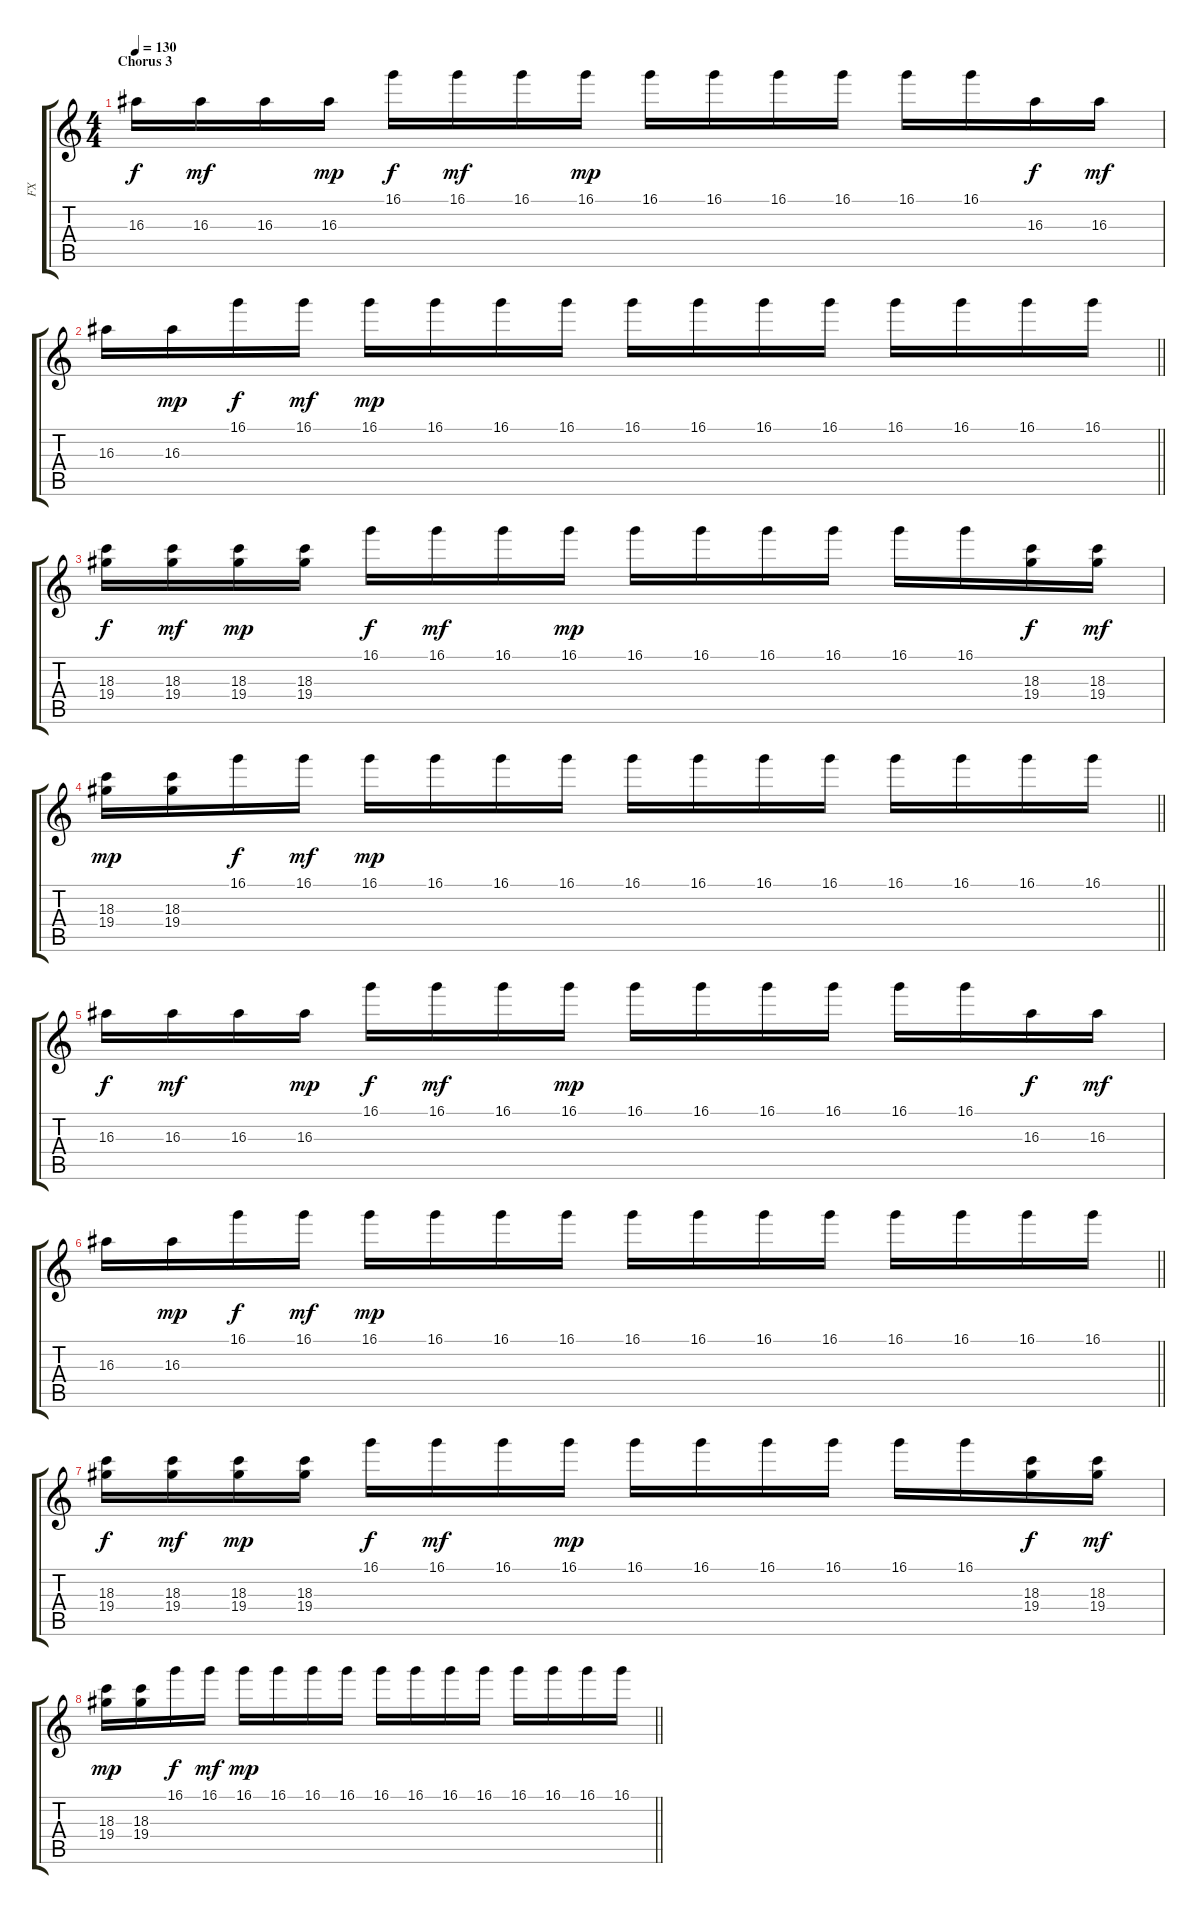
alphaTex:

\track ("FX" "FX") {instrument fx5brightness}
\staff {score tabs}
\tuning (Eb5 Bb4 Gb4 Db4 Ab3 Eb3) {hide}
\ts (4 4)
\section ("" "Chorus 3")
\tempo 130
\clef g2
\ks c
16.3.16{dy f} 16.3.16{dy mf} 16.3.16 16.3.16{dy mp} 16.1.16{dy f} 16.1.16{dy mf} 16.1.16 16.1.16{dy mp} 16.1.16 16.1.16 16.1.16 16.1.16 16.1.16 16.1.16 16.3.16{dy f} 16.3.16{dy mf} |
\barLineRight lightlight
16.3.16 16.3.16{dy mp} 16.1.16{dy f} 16.1.16{dy mf} 16.1.16{dy mp} 16.1.16 16.1.16 16.1.16 16.1.16 16.1.16 16.1.16 16.1.16 16.1.16 16.1.16 16.1.16 16.1.16 |
(18.3 19.4).16{dy f} (18.3 19.4).16{dy mf} (18.3 19.4).16{dy mp} (18.3 19.4).16 16.1.16{dy f} 16.1.16{dy mf} 16.1.16 16.1.16{dy mp} 16.1.16 16.1.16 16.1.16 16.1.16 16.1.16 16.1.16 (18.3 19.4).16{dy f} (18.3 19.4).16{dy mf} |
\barLineRight lightlight
(18.3 19.4).16{dy mp} (18.3 19.4).16 16.1.16{dy f} 16.1.16{dy mf} 16.1.16{dy mp} 16.1.16 16.1.16 16.1.16 16.1.16 16.1.16 16.1.16 16.1.16 16.1.16 16.1.16 16.1.16 16.1.16 |
16.3.16{dy f} 16.3.16{dy mf} 16.3.16 16.3.16{dy mp} 16.1.16{dy f} 16.1.16{dy mf} 16.1.16 16.1.16{dy mp} 16.1.16 16.1.16 16.1.16 16.1.16 16.1.16 16.1.16 16.3.16{dy f} 16.3.16{dy mf} |
\barLineRight lightlight
16.3.16 16.3.16{dy mp} 16.1.16{dy f} 16.1.16{dy mf} 16.1.16{dy mp} 16.1.16 16.1.16 16.1.16 16.1.16 16.1.16 16.1.16 16.1.16 16.1.16 16.1.16 16.1.16 16.1.16 |
(18.3 19.4).16{dy f} (18.3 19.4).16{dy mf} (18.3 19.4).16{dy mp} (18.3 19.4).16 16.1.16{dy f} 16.1.16{dy mf} 16.1.16 16.1.16{dy mp} 16.1.16 16.1.16 16.1.16 16.1.16 16.1.16 16.1.16 (18.3 19.4).16{dy f} (18.3 19.4).16{dy mf} |
\barLineRight lightlight
(18.3 19.4).16{dy mp} (18.3 19.4).16 16.1.16{dy f} 16.1.16{dy mf} 16.1.16{dy mp} 16.1.16 16.1.16 16.1.16 16.1.16 16.1.16 16.1.16 16.1.16 16.1.16 16.1.16 16.1.16 16.1.16
